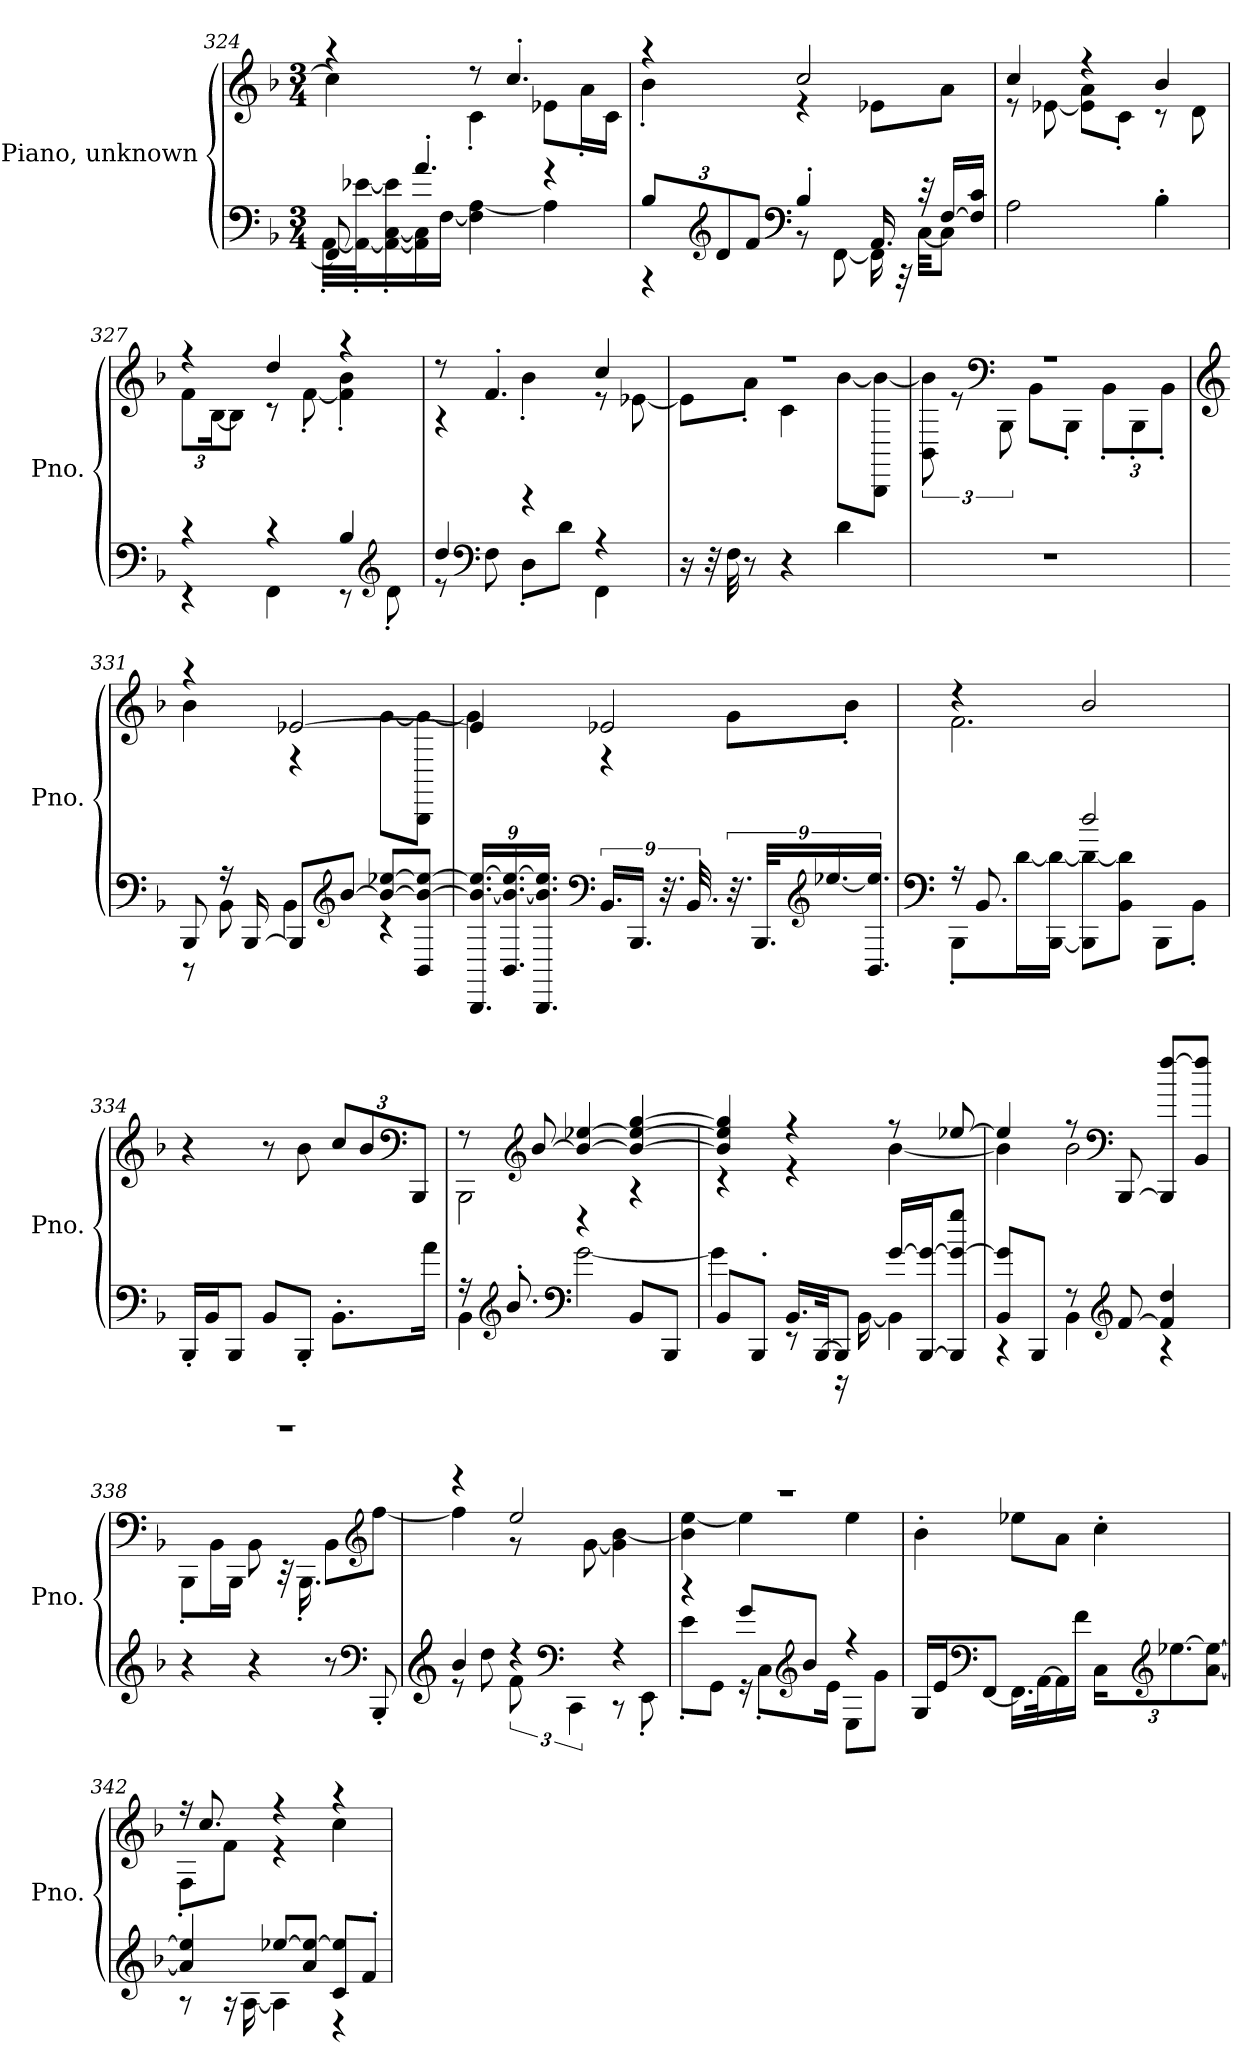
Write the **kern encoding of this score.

**kern	**kern
*part1	*part1
*staff2	*staff1
*I"Piano, unknown	*
*I'Pno.	*
!!LO:LB:g=z
*clefF4	*clefG2
*k[b-]	*k[b-]
*M3/4	*M3/4
=324	=324
*^	*^
8FF/]	[32AA'\LLL	4r	4cc\]
.	32AA\_' [32e-X\'J	.	.
.	16AA\_' [16C\' 16e-\]'	.	.
4.a'/	16AA\] 16C\]	.	.
.	[16F\JJ	.	.
.	4F\] [4A\	8r	4c'\
.	.	4.cc'/	.
4r	4A\]	.	8e-X\L
.	.	.	16a'\L
.	.	.	16c\JJ
=325	=325	=325	=325
*Xbrackettup	*	*	*
12B-/L	4r	4r	4b-'\
*clefG2	*	*	*
12d/	.	.	.
12f/J	.	.	.
*clefF4	*	*	*
4B-'/	8r	2cc/	4r
.	[8FF\	.	.
16.AA/	16FF\]	.	8e-X\L
.	32r	.	.
32r	[32C\KKL	.	.
[16F/LL	8C\J]	.	8a\J
16F/] 16c/JJ	.	.	.
*v	*v	*	*
=326	=326	=326
2A\	4cc/	8r
.	.	[8e-X\
.	4r	8e-\] 8a\L
.	.	8c'\J
4B-'\	4b-/	8r
.	.	8d\
!!LO:LB:g=z	!!
=327	=327	=327
*^	*	*
*	*	*	*Xbrackettup
4r	4r	4r	12f\L
.	.	.	[24B-\K
.	.	.	8B-\J]
4r	4FF\	4dd/	8r
.	.	.	[8f'\
4B-/	8r	4r	4f\]' 4b-\'
*clefG2	*	*	*
.	8d'\	.	.
=328	=328	=328	=328
4dd/	8r	8r	4r
*clefF4	*	*	*
.	8F\	4.f'/	.
4r	8D'\L	.	4b-'\
.	8d\J	.	.
4r	4FF\	4cc/	8r
.	.	.	[8e-X\
*v	*v	*	*
=329	=329	=329
16r	2.r	8e-\L]
32r	.	.
32F\	.	.
8r	.	8a'\J
4r	.	4c\
4d\	.	[8b-\L
.	.	8BBB-\ 8b-\_J
=330	=330	=330
*	*	*brackettup
2.r	2.r	12BB-\ 12b-\]
.	.	12r
*	*clefF4	*
.	.	12BBB-\
.	.	8BB-\L
.	.	8BBB-'\J
*	*	*Xbrackettup
.	.	12BB-'\L
.	.	12BBB-'\
.	.	12BB-'\J
!!LO:PB:g=z	!!
=331	=331	=331
*	*clefG2	*
*^	*	*
8BBB-/	8r	4r	4b-\
16r	8BB-\	.	.
[16BBB-/	.	.	.
8BBB-/L]	4BB-\	[2e-X/	4r
*clefG2	*	*	*
[8b-/J	.	.	.
8b-/_ [8ee-X/L	4r	.	[8g\L
8BB-/ 8b-/_ 8ee-/_J	.	.	8BBB-\ 8g\_J
*v	*v	*	*
=332	=332	=332
*brackettup	*	*
18.BBB-/ 18.b-/_ 18.ee-/_LL	4e-/]	4g\]
18.BB-/ 18.b-/_ 18.ee-/_	.	.
18.BBB-/ 18.b-/] 18.ee-/]JJ	.	.
*clefF4	*	*
18.BB-/LL	2e-X/	4r
18.BBB-/JJ	.	.
36.r	.	.
36.BB-/	.	.
36.r	.	8g\L
36.BBB-/KLL	.	.
*clefG2	*	*
[18.ee-X/	.	.
.	.	8b-'\J
18.BB-/ 18.ee-/]JJ	.	.
!!LO:LB:g=z	!!
=333	=333	=333
*clefF4	*	*
*^	*	*
16r	8BBB-'\L	4r	2.f\
8.BB-/	.	.	.
.	[16d\L	.	.
.	[16BBB-\ 16d\_JJ	.	.
2dd/	8BBB-\] 8d\_L	2b-/	.
.	8BB-\ 8d\]J	.	.
.	8BBB-\L	.	.
.	8BB-'\J	.	.
*v	*v	*	*
*	*v	*v
=334	=334
16BBB-'/LL	4r
16BB-/J	.
8BBB-/J	.
8BB-/L	8r
8BBB-'/J	8b-\
8.BB-'\L	12cc/L
.	12b-/
*	*clefF4
.	12BBB-/J
16a\Jk	.
=335	=335
*^	*^
16r	4BB-\	8r	2BBB-\
*clefG2	*	*	*
8.b-'/	.	.	.
*	*	*clefG2	*
.	.	[8b-/	.
*clefF4	*	*	*
4r	[2g\	4b-/_ [4ee-X/	.
8BB-/L	.	4b-/_ 4ee-/_ [4gg/	4r
8BBB-/J	.	.	.
!!LO:LB:g=z	!!
=336	=336	=336	=336
8BB-/L	4g\]	4b-/] 4ee-/] 4gg/]	4r
8BBB-'/J	.	.	.
16.BB-/LL	8r	4r	4r
[32BBB-/JK	.	.	.
8BBB-/J]	16r	.	.
.	[16BB-\	.	.
[16g/LL	4BB-\]	8r	[4b-\
[16BBB-/ 16g/_J	.	.	.
8BBB-/] 8g/_ 8gg/J	.	[8ee-X/	.
=337	=337	=337	=337
8BB-/ 8g/]L	4r	4ee-/]	4b-\]
8BBB-/J	.	.	.
8r	4BB-\	8r	2b-\
*clefG2	*	*clefF4	*
[8f/	.	[8BBB-/	.
4f/] 4dd/	4r	8BBB-/] [8ff/L	.
.	.	8BB-/ 8ff/]J	.
*v	*v	*	*
=338	=338	=338
4r	2.r	8BBB-'\L
.	.	16BB-\L
.	.	16BBB-\JJ
4r	.	8BB-\
.	.	32r
.	.	16.BBB-'\
8r	.	8BB-\L
*clefF4	*clefG2	*
8BBB-'/	.	[8ff\J
=339	=339	=339
*clefG2	*	*
*^	*	*
4b-/	8r	4r	4ff\]
.	8dd\	.	.
4r	12f\	2ee/	8r
*clefF4	*	*	*
.	6CC\	.	.
.	.	.	[8g\
4r	8r	.	4g\] [4b-\
.	8EE'\	.	.
!!LO:LB:g=z	!!
=340	=340	=340	=340
4r	8e'\L	2.r	4b-\] [4ee\
.	8GG\J	.	.
8g/L	16r	.	4ee\]
.	8C'\L	.	.
*clefG2	*	*	*
8b-/J	.	.	.
.	16e\Jk	.	.
4r	8E\L	.	4ee\
.	8g\J	.	.
*v	*v	*	*
*	*v	*v
=341	=341
16G/LL	4b-'\
16e/J	.
*clefF4	*
[8FF/J	.
16.FF\LL]	8ee-X\L
[32AA\K	.
16AA\]	8a\J
16f\JJ	.
*Xbrackettup	*
24C\KL	4cc'\
*clefG2	*
[12.ee-X\	.
[12a\ 12ee-\_J	.
=342	=342
*^	*^
4a/] 4ee-/]	8r	16r	8F'\L
.	.	8.cc/	.
.	16r	.	8f\J
.	[16A\	.	.
[8ee-X/L	4A\]	4r	4r
8a/ 8ee-/_J	.	.	.
8c/ 8ee-/]L	4r	4r	4cc\
8f'/J	.	.	.
*v	*v	*	*
*	*v	*v
=	=
*-	*-
